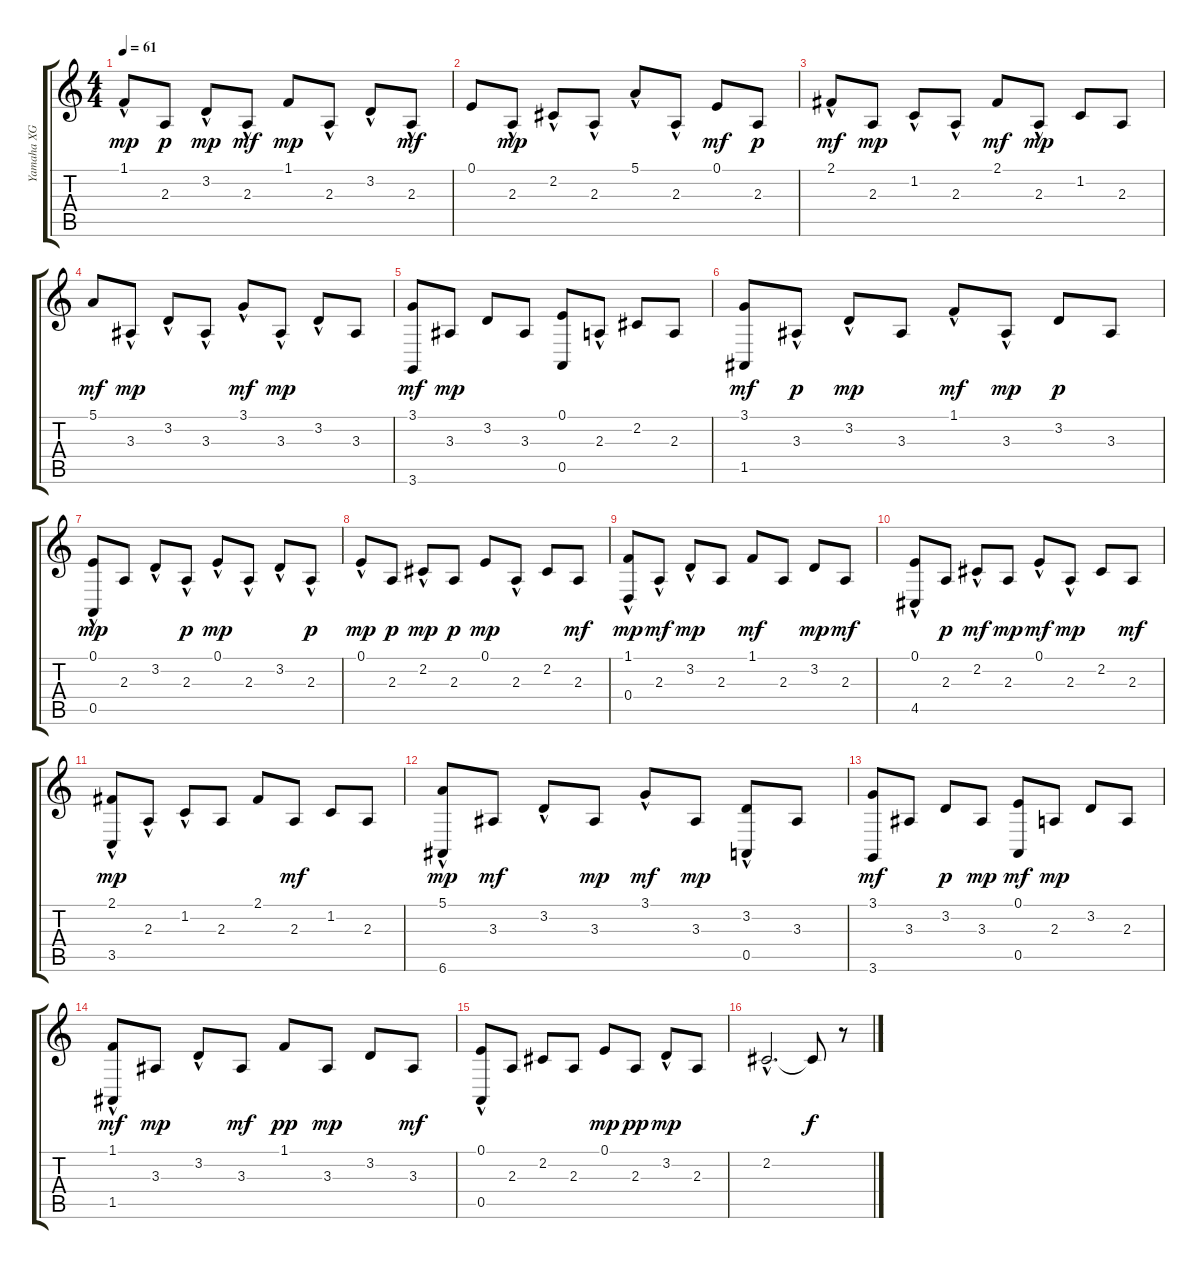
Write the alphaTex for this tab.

\track ("Yamaha XG Bank-41  00-Dream" "Yamaha XG ") {instrument acousticgrandpiano}
\staff {score tabs}
\tuning (E4 B3 G3 D3 A2 E2) {hide}
\ts (4 4)
\tempo 61
\clef g2
\ks c
1.1{hac}.8{dy mp instrument acousticgrandpiano} 2.3.8{dy p volume 16 balance 8} 3.2{hac}.8{dy mp} 2.3{hac}.8{dy mf} 1.1.8{dy mp} 2.3{hac}.8 3.2{hac}.8 2.3{hac}.8{dy mf} |
0.1.8 2.3{hac}.8{dy mp} 2.2{hac}.8 2.3{hac}.8 5.1{hac}.8 2.3{hac}.8 0.1.8{dy mf} 2.3.8{dy p} |
2.1{hac}.8{dy mf} 2.3.8{dy mp} 1.2{hac}.8 2.3{hac}.8 2.1.8{dy mf} 2.3{hac}.8{dy mp} 1.2.8 2.3.8 |
5.1.8{dy mf} 3.3{hac}.8{dy mp} 3.2{hac}.8 3.3{hac}.8 3.1{hac}.8{dy mf} 3.3{hac}.8{dy mp} 3.2{hac}.8 3.3.8 |
(3.1 3.6).8{dy mf} 3.3.8{dy mp} 3.2.8 3.3.8 (0.1 0.5).8 2.3{hac}.8 2.2.8 2.3.8 |
(3.1 1.5).8{dy mf} 3.3{hac}.8{dy p} 3.2{hac}.8{dy mp} 3.3.8 1.1{hac}.8{dy mf} 3.3{hac}.8{dy mp} 3.2.8{dy p} 3.3.8 |
(0.1{hac} 0.5).8{dy mp} 2.3.8 3.2{hac}.8 2.3{hac}.8{dy p} 0.1{hac}.8{dy mp} 2.3{hac}.8 3.2{hac}.8 2.3{hac}.8{dy p} |
0.1{hac}.8{dy mp} 2.3.8{dy p} 2.2{hac}.8{dy mp} 2.3.8{dy p} 0.1.8{dy mp} 2.3{hac}.8 2.2.8 2.3.8{dy mf} |
(1.1{hac} 0.4).8{dy mp} 2.3{hac}.8{dy mf} 3.2{hac}.8{dy mp} 2.3.8 1.1.8{dy mf} 2.3.8 3.2.8{dy mp} 2.3.8{dy mf} |
(0.1{hac} 4.5).8 2.3.8{dy p} 2.2{hac}.8{dy mf} 2.3.8{dy mp} 0.1{hac}.8{dy mf} 2.3{hac}.8{dy mp} 2.2.8 2.3.8{dy mf} |
(2.1{hac} 3.5).8{dy mp} 2.3{hac}.8 1.2{hac}.8 2.3.8 2.1.8 2.3.8{dy mf} 1.2.8 2.3.8 |
(5.1 6.6{hac}).8{dy mp} 3.3.8{dy mf} 3.2{hac}.8 3.3.8{dy mp} 3.1{hac}.8{dy mf} 3.3.8{dy mp} (3.2{hac} 0.5).8 3.3.8 |
(3.1 3.6).8{dy mf} 3.3.8 3.2.8{dy p} 3.3.8{dy mp} (0.1 0.5).8{dy mf} 2.3.8{dy mp} 3.2.8 2.3.8 |
(1.1{hac} 1.5).8{dy mf} 3.3.8{dy mp} 3.2{hac}.8 3.3.8{dy mf} 1.1.8{dy pp} 3.3.8{dy mp} 3.2.8 3.3.8{dy mf} |
(0.1{hac} 0.5).8 2.3.8 2.2.8 2.3.8 0.1.8{dy mp} 2.3.8{dy pp} 3.2{hac}.8{dy mp} 2.3.8 |
2.2{hac}.2{d} 2.2{t}.8{dy f} r.8
